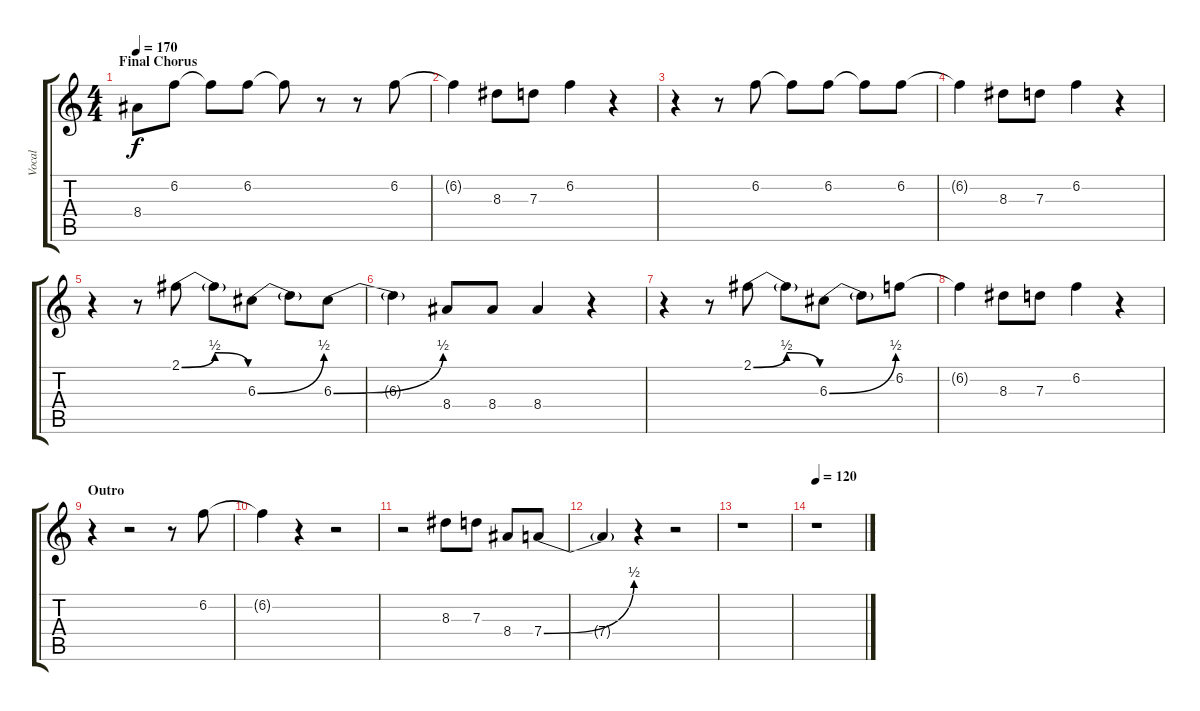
\track ("Vocal" "Vocal") {instrument electricguitarjazz}
\staff {score tabs}
\tuning (E4 B3 G3 D3 A2 E2) {hide}
\ts (4 4)
\section ("" "Final Chorus")
\tempo 170
\clef g2
\ks c
8.4{t}.8{dy f} 6.2.8 6.2{t}.8 6.2.8 6.2{t}.8 r.8 r.8 6.2.8 |
6.2{t}.4 8.3.8 7.3.8 6.2.4 r.4 |
r.4 r.8 6.2.8 6.2{t}.8 6.2.8 6.2{t}.8 6.2.8 |
6.2{t}.4 8.3.8 7.3.8 6.2.4 r.4 |
r.4 r.8 2.1{be (bendrelease 0 0 15 2 45 2 60 0)}.8 2.1{t}.8 6.3{be (bend 0 0 60 2)}.8 6.3{t}.8 6.3{be (bend 0 0 60 2)}.8 |
6.3{t}.4 8.4.8 8.4.8 8.4.4 r.4 |
r.4 r.8 2.1{be (bendrelease 0 0 15 2 45 2 60 0)}.8 2.1{t}.8 6.3{be (bend 0 0 60 2)}.8 6.3{t}.8 6.2.8 |
6.2{t}.4 8.3.8 7.3.8 6.2.4 r.4 |
\section ("" "Outro")
r.4 r.2 r.8 6.2.8 |
6.2{t}.4 r.4 r.2 |
r.2 8.3.8 7.3.8 8.4.8 7.4{be (bend 0 0 60 2)}.8 |
7.4{t}.4 r.4 r.2 |
r.1 |
\tempo 120
r.1
